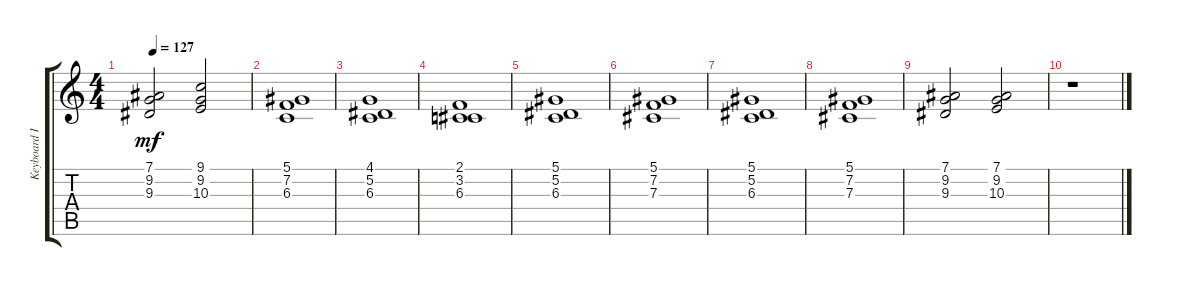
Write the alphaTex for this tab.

\track ("Keyboard II" "Keyboard I") {instrument synthstrings1}
\staff {score tabs}
\tuning (Eb4 Bb3 Gb3 Db3 Ab2 Eb2) {hide}
\ts (4 4)
\tempo 127
\clef g2
\ks c
(7.1 9.2 9.3).2{dy mf volume 9} (9.1 9.2 10.3).2{volume 8} |
(5.1 7.2 6.3).1{volume 8} |
(4.1 5.2 6.3).1{volume 7} |
(2.1 3.2 6.3).1{volume 6} |
(5.1 5.2 6.3).1{volume 5} |
(5.1 7.2 7.3).1{volume 4} |
(5.1 5.2 6.3).1{volume 3} |
(5.1 7.2 7.3).1{volume 2} |
(7.1 9.2 9.3).2{volume 1} (7.1 9.2 10.3).2{volume 0} |
r.1
